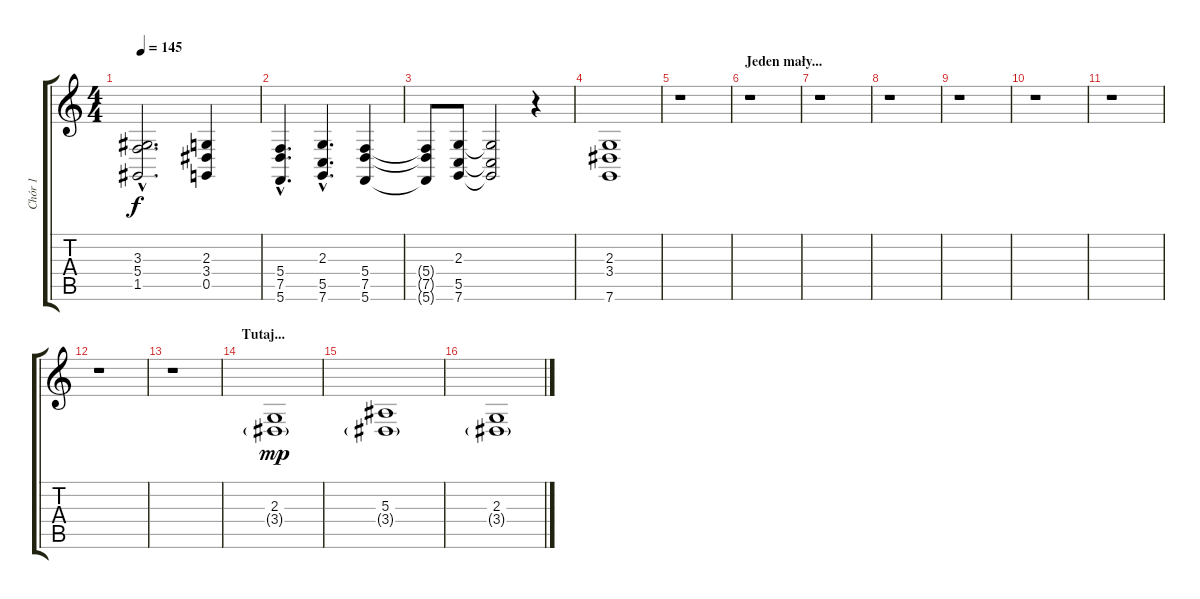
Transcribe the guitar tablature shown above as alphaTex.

\track ("Chór 1" "Chór 1") {instrument choiraahs}
\staff {score tabs}
\tuning (D4 A3 F3 C3 G2 C2) {hide}
\ts (4 4)
\tempo 145
\clef g2
\ks c
(3.3{hac} 5.4{hac} 1.5{hac}).2{d dy f} (2.3 3.4 0.5).4 |
(5.4{hac} 7.5{hac} 5.6{hac}).4{d} (2.3{hac} 5.5{hac} 7.6{hac}).4{d} (5.4 7.5 5.6).4 |
(5.4{t} 7.5{t} 5.6{t}).8 (2.3 5.5 7.6).8 (2.3{t} 5.5{t} 7.6{t}).2 r.4 |
(2.3 3.4 7.6).1 |
r.1 |
\section ("" "Jeden mały...")
r.1 |
r.1 |
r.1 |
r.1 |
r.1 |
r.1 |
r.1 |
r.1 |
\section ("" "Tutaj...")
(2.3 3.4{g}).1{dy mp} |
(5.3 3.4{g}).1 |
(2.3 3.4{g}).1
